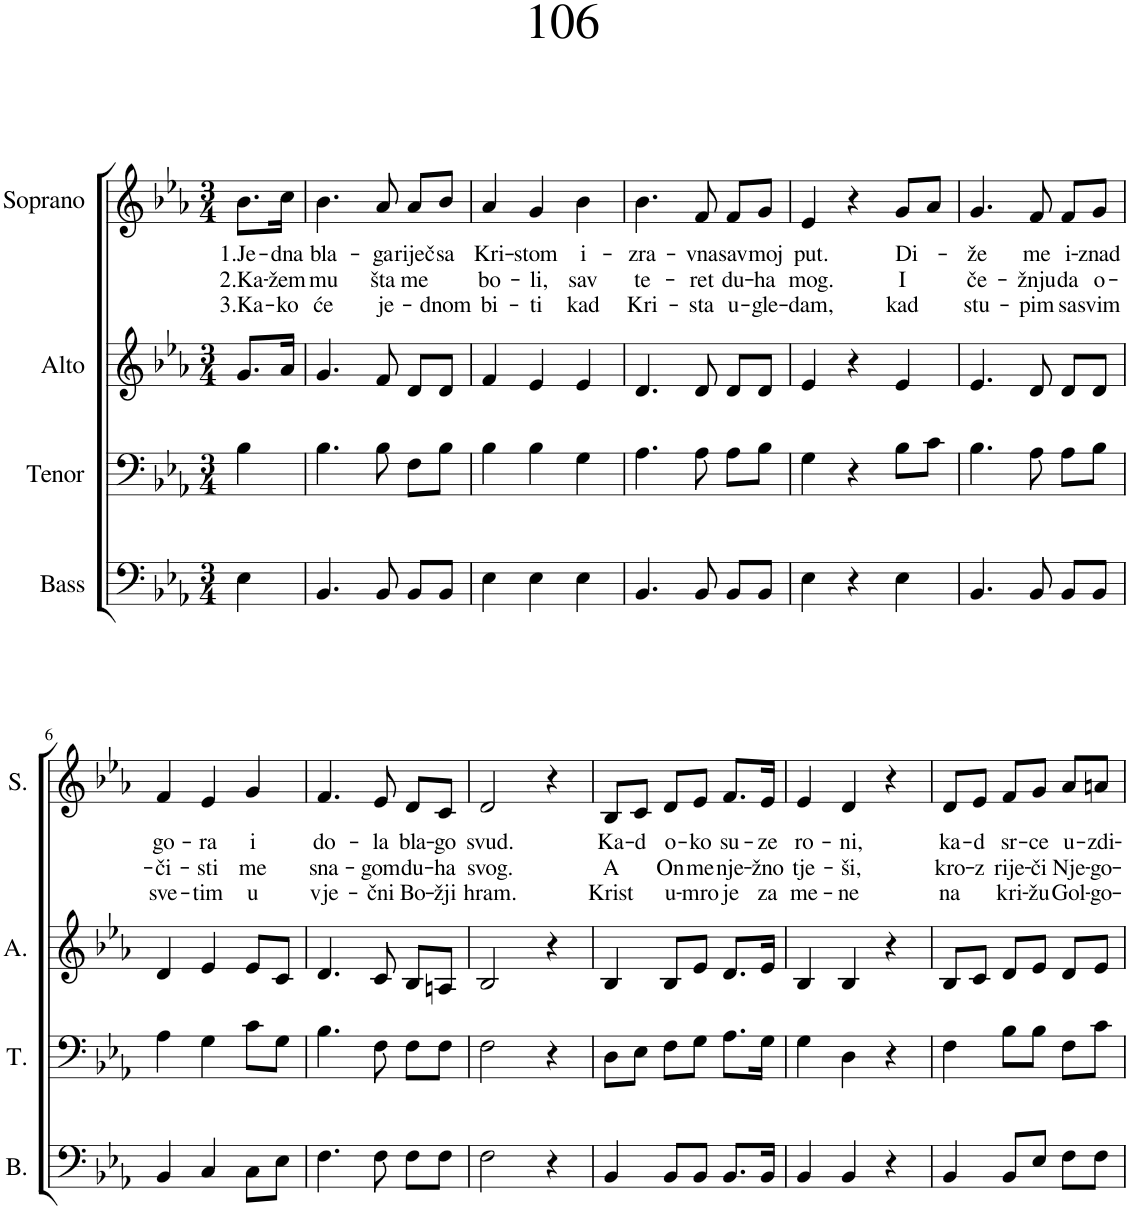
**kern	**kern	**kern	**kern	**text	**text	**text
*part4	*part3	*part2	*part1	*part1	*part1	*part1
*staff4	*staff3	*staff2	*staff1	*staff1	*staff1	*staff1
*I"Bass	*I"Tenor	*I"Alto	*I"Soprano	*	*	*
*I'B.	*I'T.	*I'A.	*I'S.	*	*	*
*clefF4	*clefF4	*clefG2	*clefG2	*	*	*
*k[b-e-a-]	*k[b-e-a-]	*k[b-e-a-]	*k[b-e-a-]	*	*	*
*M3/4	*M3/4	*M3/4	*M3/4	*	*	*
=	=	=	=	=	=	=
!	!	!	!	!LO:LY:b	!LO:LY:b	!LO:LY:b
4E-\	4B-\	8.g/L	8.b-\L	1.Je-	2.Ka-	3.Ka-
!	!	!	!	!LO:LY:b	!LO:LY:b	!LO:LY:b
.	.	16a-/Jk	16cc\Jk	-dna	-žem	-ko
=1	=1	=1	=1	=1	=1	=1
!	!	!	!	!LO:LY:b	!LO:LY:b	!LO:LY:b
4.BB-/	4.B-\	4.g/	4.b-\	bla-	mu	će
!	!	!	!	!LO:LY:b	!LO:LY:b	!LO:LY:b
8BB-/	8B-\	8f/	8a-/	-ga	šta	je-
!	!	!	!	!LO:LY:b	!LO:LY:b	!
8BB-/L	8F\L	8d/L	8a-/L	riječ	me	.
!	!	!	!	!LO:LY:b	!	!LO:LY:b
8BB-/J	8B-\J	8d/J	8b-/J	sa	.	-dnom
=2	=2	=2	=2	=2	=2	=2
!	!	!	!	!LO:LY:b	!LO:LY:b	!LO:LY:b
4E-\	4B-\	4f/	4a-/	Kri-	bo-	bi-
!	!	!	!	!LO:LY:b	!LO:LY:b	!LO:LY:b
4E-\	4B-\	4e-/	4g/	-stom	-li,	-ti
!	!	!	!	!LO:LY:b	!LO:LY:b	!LO:LY:b
4E-\	4G\	4e-/	4b-\	i-	sav	kad
=3	=3	=3	=3	=3	=3	=3
!	!	!	!	!LO:LY:b	!LO:LY:b	!LO:LY:b
4.BB-/	4.A-\	4.d/	4.b-\	-zra-	te-	Kri-
!	!	!	!	!LO:LY:b	!LO:LY:b	!LO:LY:b
8BB-/	8A-\	8d/	8f/	-vna	-ret	-sta
!	!	!	!	!LO:LY:b	!LO:LY:b	!LO:LY:b
8BB-/L	8A-\L	8d/L	8f/L	sav	du-	u-
!	!	!	!	!LO:LY:b	!LO:LY:b	!LO:LY:b
8BB-/J	8B-\J	8d/J	8g/J	moj	-ha	-gle-
=4	=4	=4	=4	=4	=4	=4
!	!	!	!	!LO:LY:b	!LO:LY:b	!LO:LY:b
4E-\	4G\	4e-/	4e-/	put.	mog.	-dam,
4r	4r	4r	4r	.	.	.
!	!	!	!	!LO:LY:b	!LO:LY:b	!LO:LY:b
4E-\	8B-\L	4e-/	8g/L	Di-	I	kad
.	8c\J	.	8a-/J	.	.	.
=5	=5	=5	=5	=5	=5	=5
!	!	!	!	!LO:LY:b	!LO:LY:b	!LO:LY:b
4.BB-/	4.B-\	4.e-/	4.g/	-že	če-	stu-
!	!	!	!	!LO:LY:b	!LO:LY:b	!LO:LY:b
8BB-/	8A-\	8d/	8f/	me	-žnju	-pim
!	!	!	!	!LO:LY:b	!LO:LY:b	!LO:LY:b
8BB-/L	8A-\L	8d/L	8f/L	i-	da	sa
!	!	!	!	!LO:LY:b	!LO:LY:b	!LO:LY:b
8BB-/J	8B-\J	8d/J	8g/J	-znad	o-	svim
!!LO:LB:g=z
=6	=6	=6	=6	=6	=6	=6
!	!	!	!	!LO:LY:b	!LO:LY:b	!LO:LY:b
4BB-/	4A-\	4d/	4f/	go-	-či-	sve-
!	!	!	!	!LO:LY:b	!LO:LY:b	!LO:LY:b
4C/	4G\	4e-/	4e-/	-ra	-sti	-tim
!	!	!	!	!LO:LY:b	!LO:LY:b	!LO:LY:b
8C\L	8c\L	8e-/L	4g/	i	me	u
8E-\J	8G\J	8c/J	.	.	.	.
=7	=7	=7	=7	=7	=7	=7
!	!	!	!	!LO:LY:b	!LO:LY:b	!LO:LY:b
4.F\	4.B-\	4.d/	4.f/	do-	sna-	vje-
!	!	!	!	!LO:LY:b	!LO:LY:b	!LO:LY:b
8F\	8F\	8c/	8e-/	-la	-gom	-čni
!	!	!	!	!LO:LY:b	!LO:LY:b	!LO:LY:b
8F\L	8F\L	8B-/L	8d/L	bla-	du-	Bo-
!	!	!	!	!LO:LY:b	!LO:LY:b	!LO:LY:b
8F\J	8F\J	8An/J	8c/J	-go	-ha	-žji
=8	=8	=8	=8	=8	=8	=8
!	!	!	!	!LO:LY:b	!LO:LY:b	!LO:LY:b
2F\	2F\	2B-/	2d/	svud.	svog.	hram.
4r	4r	4r	4r	.	.	.
=9	=9	=9	=9	=9	=9	=9
!	!	!	!	!LO:LY:b	!LO:LY:b	!LO:LY:b
4BB-/	8D\L	4B-/	8B-/L	Ka-	A	Krist
!	!	!	!	!LO:LY:b	!	!
.	8E-\J	.	8c/J	-d	.	.
!	!	!	!	!LO:LY:b	!LO:LY:b	!LO:LY:b
8BB-/L	8F\L	8B-/L	8d/L	o-	On	u-
!	!	!	!	!LO:LY:b	!LO:LY:b	!LO:LY:b
8BB-/J	8G\J	8e-/J	8e-/J	-ko	me	-mro
!	!	!	!	!LO:LY:b	!LO:LY:b	!LO:LY:b
8.BB-/L	8.A-\L	8.d/L	8.f/L	su-	nje-	je
!	!	!	!	!LO:LY:b	!LO:LY:b	!LO:LY:b
16BB-/Jk	16G\Jk	16e-/Jk	16e-/Jk	-ze	-žno	za
=10	=10	=10	=10	=10	=10	=10
!	!	!	!	!LO:LY:b	!LO:LY:b	!LO:LY:b
4BB-/	4G\	4B-/	4e-/	ro-	tje-	me-
!	!	!	!	!LO:LY:b	!LO:LY:b	!LO:LY:b
4BB-/	4D\	4B-/	4d/	-ni,	-ši,	-ne
4r	4r	4r	4r	.	.	.
=11	=11	=11	=11	=11	=11	=11
!	!	!	!	!LO:LY:b	!LO:LY:b	!LO:LY:b
4BB-/	4F\	8B-/L	8d/L	ka-	kro-	na
!	!	!	!	!LO:LY:b	!LO:LY:b	!
.	.	8c/J	8e-/J	-d	-z	.
!	!	!	!	!LO:LY:b	!LO:LY:b	!LO:LY:b
8BB-/L	8B-\L	8d/L	8f/L	sr-	rije-	kri-
!	!	!	!	!LO:LY:b	!LO:LY:b	!LO:LY:b
8E-/J	8B-\J	8e-/J	8g/J	-ce	-či	-žu
!	!	!	!	!LO:LY:b	!LO:LY:b	!LO:LY:b
8F\L	8F\L	8d/L	8a-/L	u-	Nje-	Gol-
!	!	!	!	!LO:LY:b	!LO:LY:b	!LO:LY:b
8F\J	8c\J	8e-/J	8an/J	-zdi-	-go-	-go-
=	=	=	=	=	=	=
*-	*-	*-	*-	*-	*-	*-
